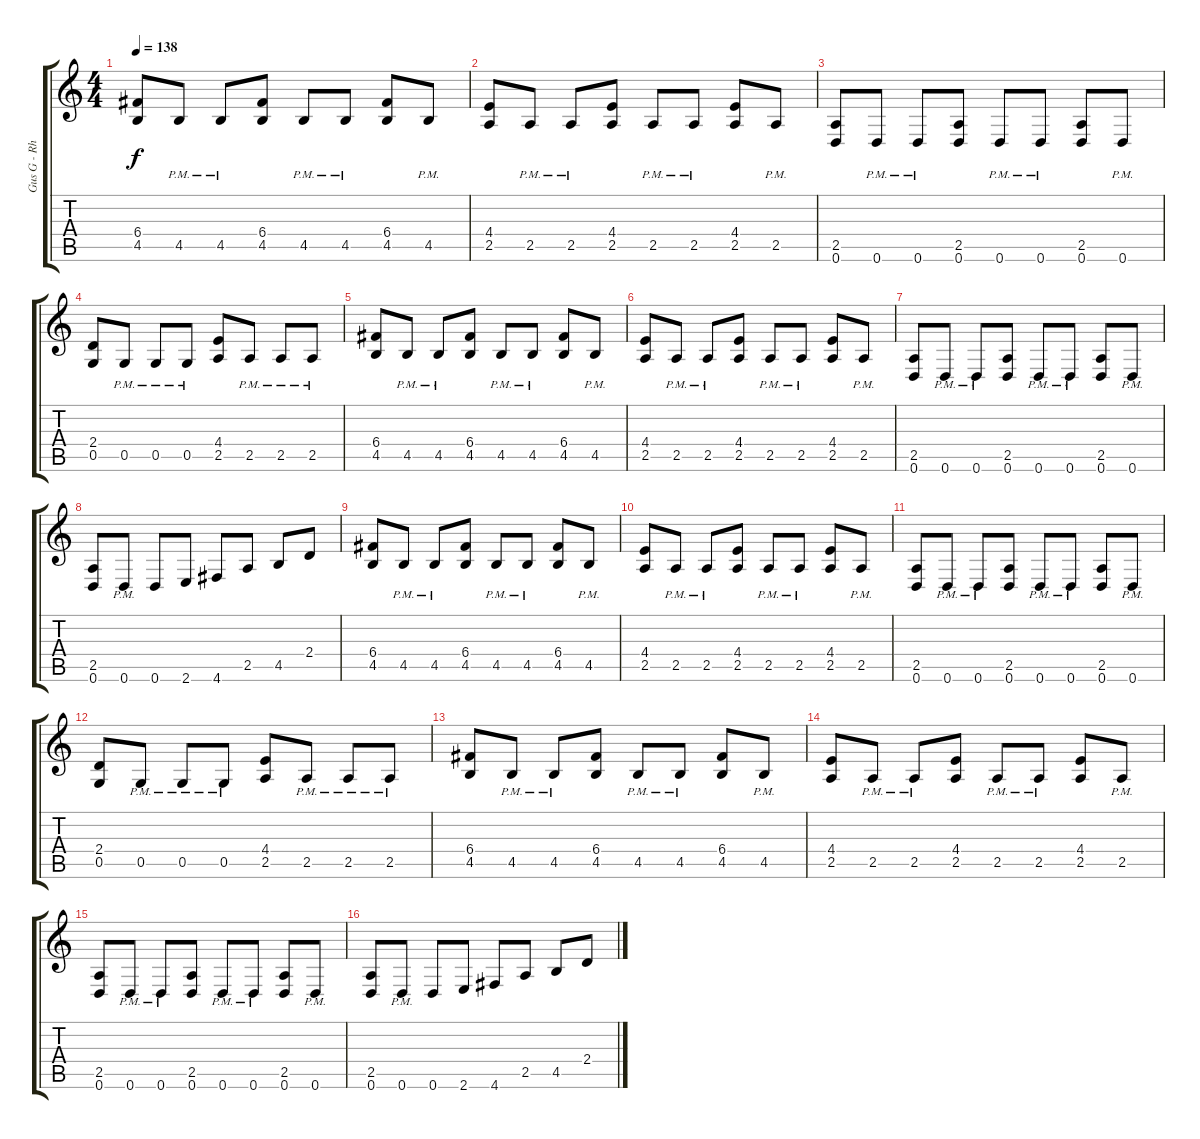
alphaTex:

\track ("Gus G - Rhytm" "Gus G - Rh") {instrument distortionguitar}
\staff {score tabs}
\tuning (D4 A3 F3 C3 G2 D2) {hide}
\ts (4 4)
\tempo 138
\clef g2
\ks c
(6.4 4.5).8{dy f} 4.5{pm}.8 4.5{pm}.8 (6.4 4.5).8 4.5{pm}.8 4.5{pm}.8 (6.4 4.5).8 4.5{pm}.8 |
(4.4 2.5).8 2.5{pm}.8 2.5{pm}.8 (4.4 2.5).8 2.5{pm}.8 2.5{pm}.8 (4.4 2.5).8 2.5{pm}.8 |
(2.5 0.6).8 0.6{pm}.8 0.6{pm}.8 (2.5 0.6).8 0.6{pm}.8 0.6{pm}.8 (2.5 0.6).8 0.6{pm}.8 |
(2.4 0.5).8 0.5{pm}.8 0.5{pm}.8 0.5{pm}.8 (4.4 2.5).8 2.5{pm}.8 2.5{pm}.8 2.5{pm}.8 |
(6.4 4.5).8 4.5{pm}.8 4.5{pm}.8 (6.4 4.5).8 4.5{pm}.8 4.5{pm}.8 (6.4 4.5).8 4.5{pm}.8 |
(4.4 2.5).8 2.5{pm}.8 2.5{pm}.8 (4.4 2.5).8 2.5{pm}.8 2.5{pm}.8 (4.4 2.5).8 2.5{pm}.8 |
(2.5 0.6).8 0.6{pm}.8 0.6{pm}.8 (2.5 0.6).8 0.6{pm}.8 0.6{pm}.8 (2.5 0.6).8 0.6{pm}.8 |
(2.5 0.6).8 0.6{pm}.8 0.6.8 2.6.8 4.6.8 2.5.8 4.5.8 2.4.8 |
(6.4 4.5).8 4.5{pm}.8 4.5{pm}.8 (6.4 4.5).8 4.5{pm}.8 4.5{pm}.8 (6.4 4.5).8 4.5{pm}.8 |
(4.4 2.5).8 2.5{pm}.8 2.5{pm}.8 (4.4 2.5).8 2.5{pm}.8 2.5{pm}.8 (4.4 2.5).8 2.5{pm}.8 |
(2.5 0.6).8 0.6{pm}.8 0.6{pm}.8 (2.5 0.6).8 0.6{pm}.8 0.6{pm}.8 (2.5 0.6).8 0.6{pm}.8 |
(2.4 0.5).8 0.5{pm}.8 0.5{pm}.8 0.5{pm}.8 (4.4 2.5).8 2.5{pm}.8 2.5{pm}.8 2.5{pm}.8 |
(6.4 4.5).8 4.5{pm}.8 4.5{pm}.8 (6.4 4.5).8 4.5{pm}.8 4.5{pm}.8 (6.4 4.5).8 4.5{pm}.8 |
(4.4 2.5).8 2.5{pm}.8 2.5{pm}.8 (4.4 2.5).8 2.5{pm}.8 2.5{pm}.8 (4.4 2.5).8 2.5{pm}.8 |
(2.5 0.6).8 0.6{pm}.8 0.6{pm}.8 (2.5 0.6).8 0.6{pm}.8 0.6{pm}.8 (2.5 0.6).8 0.6{pm}.8 |
(2.5 0.6).8 0.6{pm}.8 0.6.8 2.6.8 4.6.8 2.5.8 4.5.8 2.4.8
